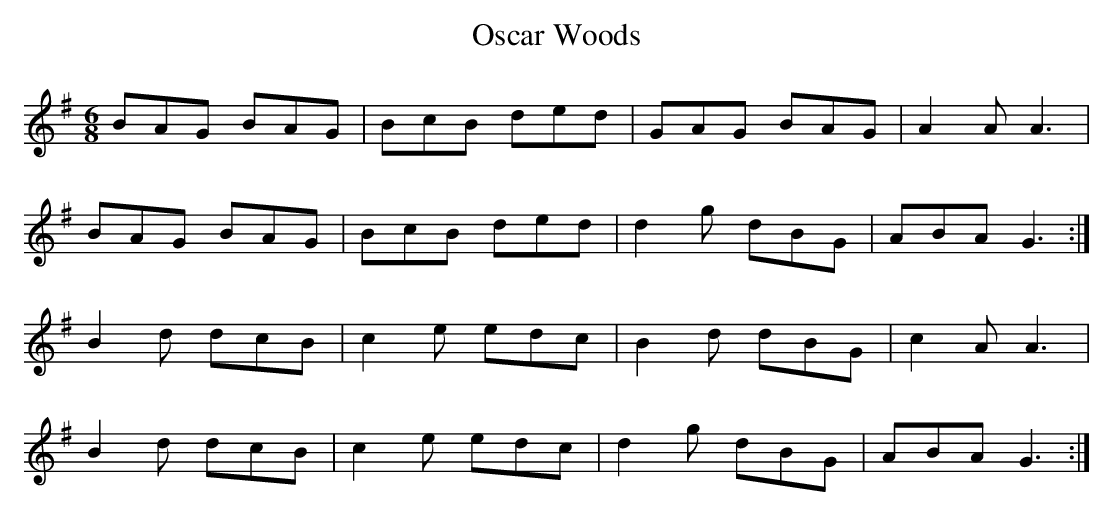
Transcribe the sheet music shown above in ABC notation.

X:1
T:Oscar Woods
M:6/8
L:1/8
K:G
BAG BAG|BcB ded|GAG BAG|A2A A3|
BAG BAG|BcB ded|d2 g dBG|ABA G3:|
B2 d dcB|c2 e edc|B2 d dBG|c2A A3|
B2 d dcB|c2 e edc|d2 g dBG|ABA G3:|
